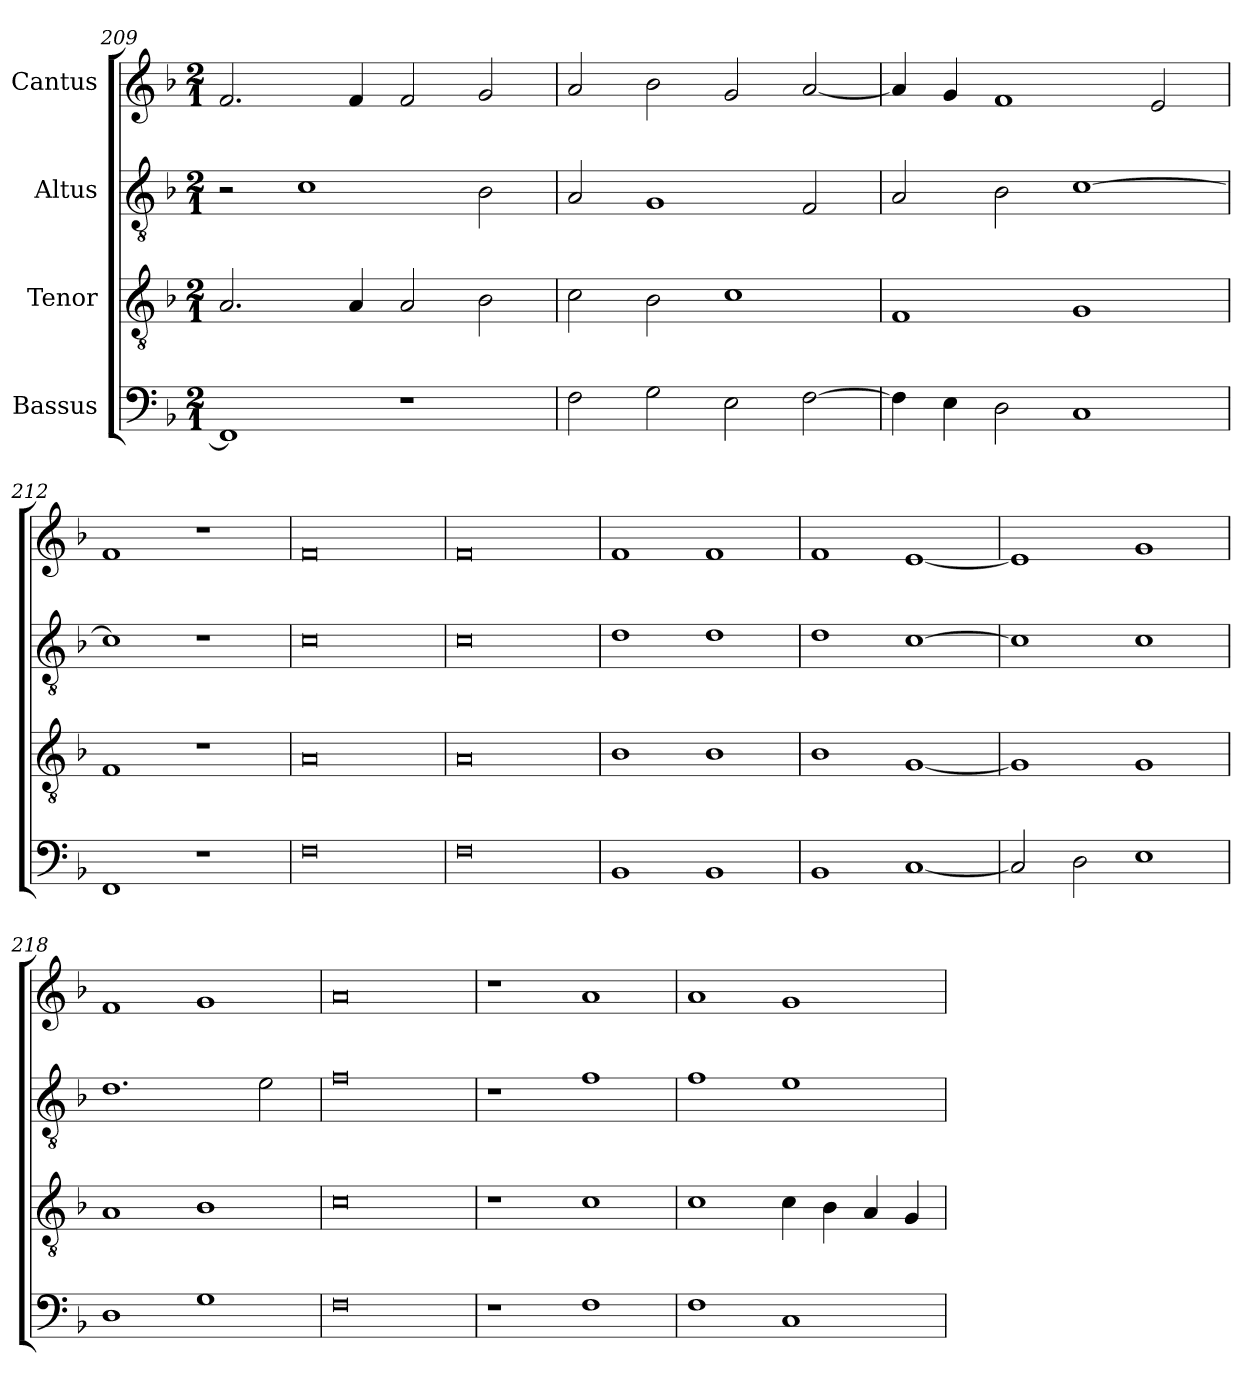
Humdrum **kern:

**kern	**kern	**kern	**kern
*part4	*part3	*part2	*part1
*staff4	*staff3	*staff2	*staff1
*I"Bassus	*I"Tenor	*I"Altus	*I"Cantus
*clefF4	*clefGv2	*clefGv2	*clefG2
*	*ITrd7c12	*ITrd7c12	*
*k[b-]	*k[b-]	*k[b-]	*k[b-]
*F:	*F:	*F:	*F:
*M2/1	*M2/1	*M2/1	*M2/1
=209	=209	=209	=209
1FFi]	2.AAi/	2r	2.fi/
.	.	1Ci	.
.	4AAi/	.	4fi/
1r	2AAi/	.	2fi/
.	2BB-i\	2BB-i\	2gi/
=210	=210	=210	=210
2Fi\	2Ci\	2AAi/	2ai/
2Gi\	2BB-i\	1GGi	2b-i\
2Ei\	1Ci	.	2gi/
[>2Fi\	.	2FFi/	[<2ai/
=211	=211	=211	=211
4Fi\]	1FFi	2AAi/	4ai/]
4Ei\	.	.	4gi/
2Di\	.	2BB-i\	1fi
1Ci	1GGi	[>1Ci	.
.	.	.	2ei/
=212	=212	=212	=212
1FFi	1FFi	1Ci]	1fi
1r	1r	1r	1r
!!LO:LB:g=z
=213	=213	=213	=213
0Fi	0AAi	0Ci	0fi
=214	=214	=214	=214
0Fi	0AAi	0Ci	0fi
=215	=215	=215	=215
1BB-i	1BB-i	1Di	1fi
1BB-i	1BB-i	1Di	1fi
=216	=216	=216	=216
1BB-i	1BB-i	1Di	1fi
[<1Ci	[<1GGi	[>1Ci	[<1ei
=217	=217	=217	=217
2Ci/]	1GGi]	1Ci]	1ei]
2Di\	.	.	.
1Ei	1GGi	1Ci	1gi
=218	=218	=218	=218
1Di	1AAi	1.Di	1fi
1Gi	1BB-i	.	1gi
.	.	2Ei\	.
=219	=219	=219	=219
0Fi	0Ci	0Fi	0ai
!!LO:LB:g=z
=220	=220	=220	=220
1r	1r	1r	1r
1Fi	1Ci	1Fi	1ai
=221	=221	=221	=221
1Fi	1Ci	1Fi	1ai
1Ci	4Ci\	1Ei	1gi
.	4BB-i\	.	.
.	4AAi/	.	.
.	4GGi/	.	.
=	=	=	=
*-	*-	*-	*-
